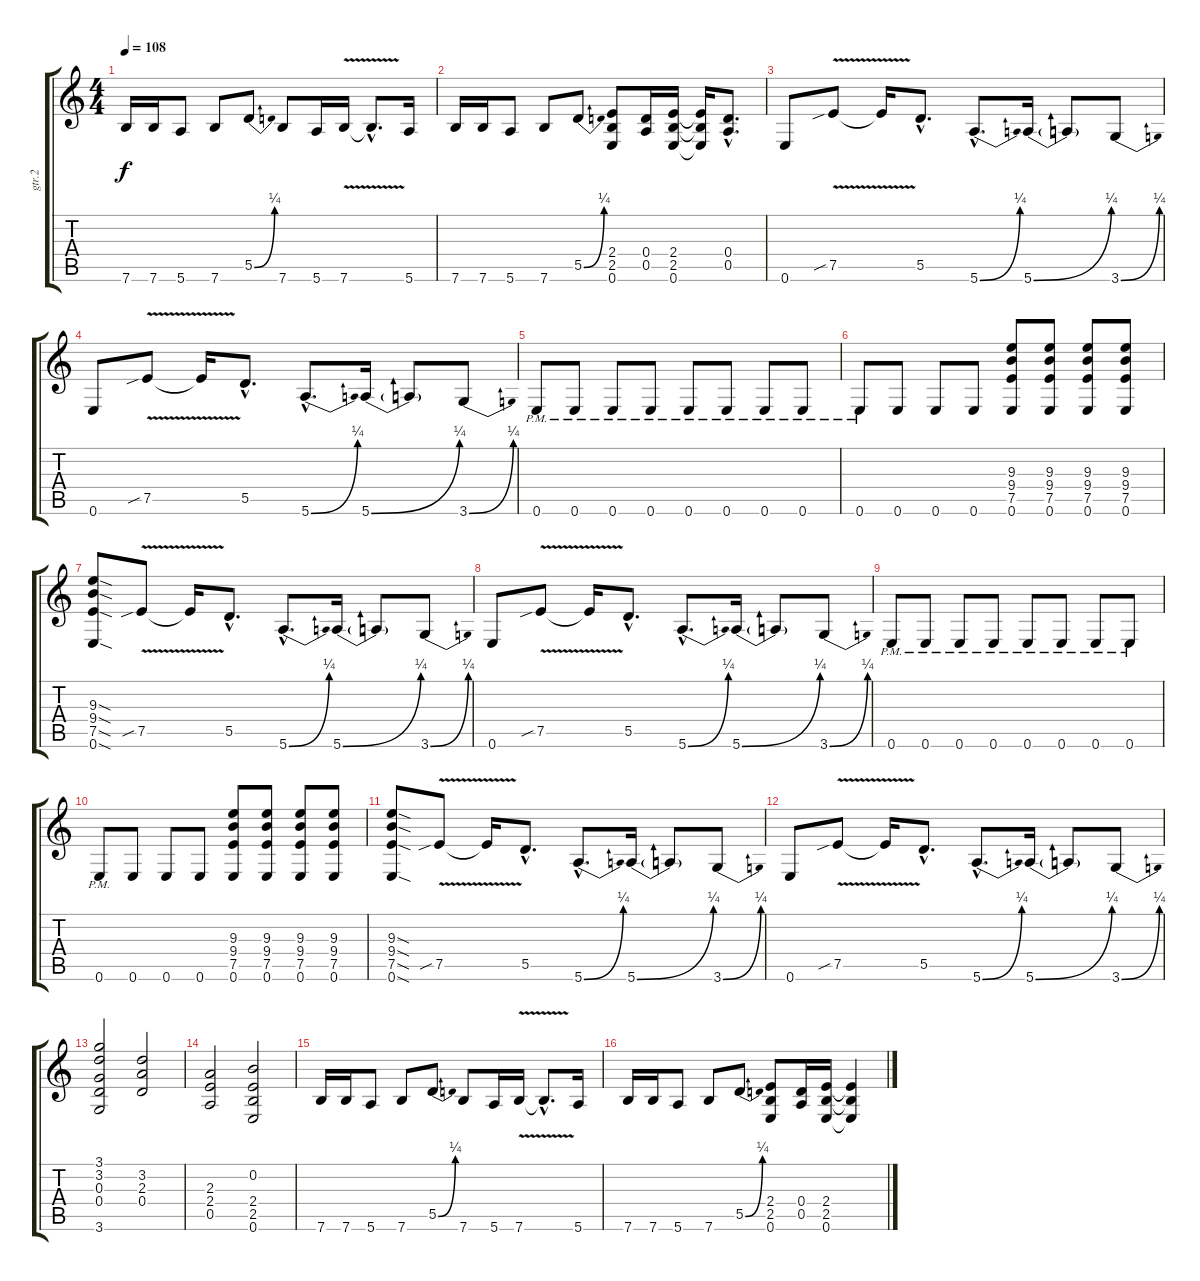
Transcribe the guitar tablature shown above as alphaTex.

\track ("gtr.2" "gtr.2") {instrument overdrivenguitar}
\staff {score tabs}
\tuning (E4 B3 G3 D3 A2 E2) {hide}
\ts (4 4)
\tempo 108
\clef g2
\ks c
7.6.16{dy f} 7.6.16 5.6.8 7.6.8 5.5{be (bend 0 0 60 1)}.8 7.6.8 5.6.16 7.6{v}.16 7.6{hac t}.8{d} 5.6.16 |
7.6.16 7.6.16 5.6.8 7.6.8 5.5{be (bend 0 0 60 1)}.8 (2.4 2.5 0.6).8 (0.4 0.5).16 (2.4 2.5 0.6).16 (2.4{t} 2.5{t} 0.6{t}).16 (0.4{hac} 0.5{hac}).8{d} |
0.6.8 7.5{v sib}.8 7.5{t}.16 5.5{hac}.8{d} 5.6{be (bend 0 0 60 1) hac}.8{d} 5.6{be (bend 0 0 60 1)}.16 5.6{t}.8 3.6{be (bend 0 0 60 1)}.8 |
0.6.8 7.5{v sib}.8 7.5{t}.16 5.5{hac}.8{d} 5.6{be (bend 0 0 60 1) hac}.8{d} 5.6{be (bend 0 0 60 1)}.16 5.6{t}.8 3.6{be (bend 0 0 60 1)}.8 |
0.6{pm}.8 0.6{pm}.8 0.6{pm}.8 0.6{pm}.8 0.6{pm}.8 0.6{pm}.8 0.6{pm}.8 0.6{pm}.8 |
0.6{pm}.8 0.6.8 0.6.8 0.6.8 (9.3 9.4 7.5 0.6).8 (9.3 9.4 7.5 0.6).8 (9.3 9.4 7.5 0.6).8 (9.3 9.4 7.5 0.6).8 |
(9.3{sod} 9.4{sod} 7.5{sod} 0.6{sod}).8 7.5{v sib}.8 7.5{t}.16 5.5{hac}.8{d} 5.6{be (bend 0 0 60 1) hac}.8{d} 5.6{be (bend 0 0 60 1)}.16 5.6{t}.8 3.6{be (bend 0 0 60 1)}.8 |
0.6.8 7.5{v sib}.8 7.5{t}.16 5.5{hac}.8{d} 5.6{be (bend 0 0 60 1) hac}.8{d} 5.6{be (bend 0 0 60 1)}.16 5.6{t}.8 3.6{be (bend 0 0 60 1)}.8 |
0.6{pm}.8 0.6{pm}.8 0.6{pm}.8 0.6{pm}.8 0.6{pm}.8 0.6{pm}.8 0.6{pm}.8 0.6{pm}.8 |
0.6{pm}.8 0.6.8 0.6.8 0.6.8 (9.3 9.4 7.5 0.6).8 (9.3 9.4 7.5 0.6).8 (9.3 9.4 7.5 0.6).8 (9.3 9.4 7.5 0.6).8 |
(9.3{sod} 9.4{sod} 7.5{sod} 0.6{sod}).8 7.5{v sib}.8 7.5{t}.16 5.5{hac}.8{d} 5.6{be (bend 0 0 60 1) hac}.8{d} 5.6{be (bend 0 0 60 1)}.16 5.6{t}.8 3.6{be (bend 0 0 60 1)}.8 |
0.6.8 7.5{v sib}.8 7.5{t}.16 5.5{hac}.8{d} 5.6{be (bend 0 0 60 1) hac}.8{d} 5.6{be (bend 0 0 60 1)}.16 5.6{t}.8 3.6{be (bend 0 0 60 1)}.8 |
(3.1 3.2 0.3 0.4 3.6).2 (3.2 2.3 0.4).2 |
(2.3 2.4 0.5).2 (0.2 2.4 2.5 0.6).2 |
7.6.16 7.6.16 5.6.8 7.6.8 5.5{be (bend 0 0 60 1)}.8 7.6.8 5.6.16 7.6{v}.16 7.6{hac t}.8{d} 5.6.16 |
7.6.16 7.6.16 5.6.8 7.6.8 5.5{be (bend 0 0 60 1)}.8 (2.4 2.5 0.6).8 (0.4 0.5).16 (2.4 2.5 0.6).16 (2.4{t} 2.5{t} 0.6{t}).4
